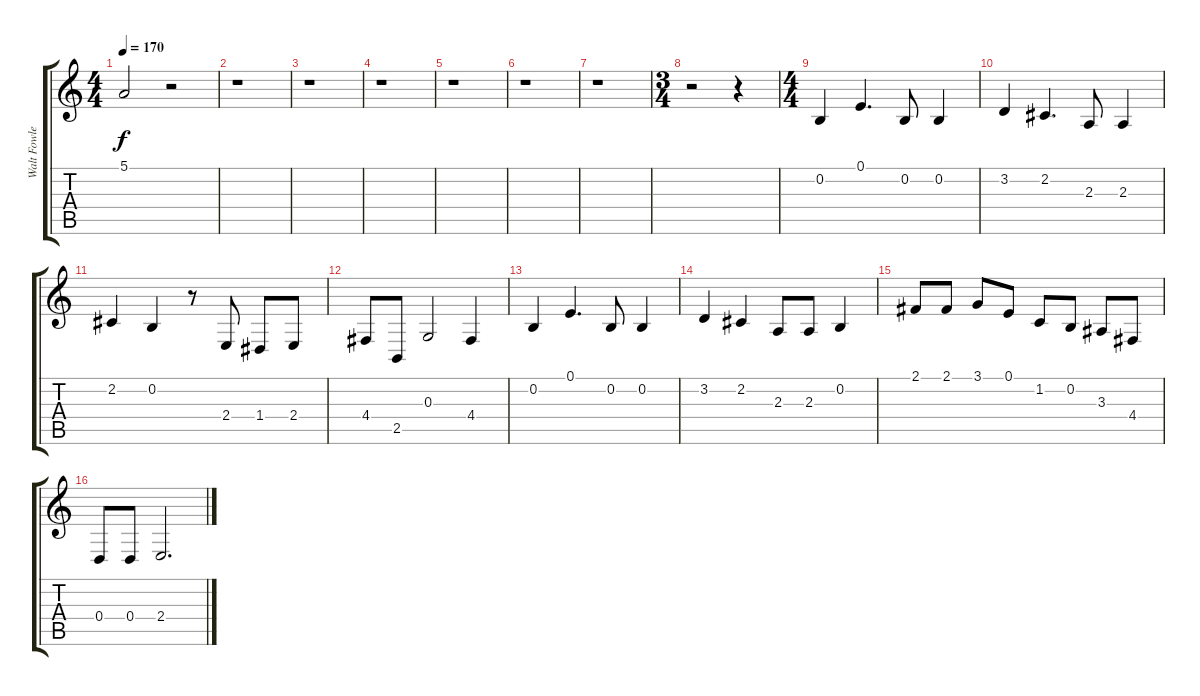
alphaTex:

\track ("Walt Fowler - Trumpet" "Walt Fowle") {instrument trumpet}
\staff {score tabs}
\tuning (E4 B3 G3 D3 A2 E2) {hide}
\ts (4 4)
\tempo 170
\clef g2
\ks c
5.1.2{dy f instrument trumpet} r.2 |
r.1 |
r.1 |
r.1 |
r.1 |
r.1 |
r.1 |
\ts (3 4)
r.2 r.4 |
\ts (4 4)
0.2.4 0.1.4{d} 0.2.8 0.2.4 |
3.2.4 2.2.4{d} 2.3.8 2.3.4 |
2.2.4 0.2.4 r.8 2.4.8 1.4.8 2.4.8 |
4.4.8 2.5.8 0.3.2 4.4.4 |
0.2.4 0.1.4{d} 0.2.8 0.2.4 |
3.2.4 2.2.4 2.3.8 2.3.8 0.2.4 |
2.1.8 2.1.8 3.1.8 0.1.8 1.2.8 0.2.8 3.3.8 4.4.8 |
0.4.8 0.4.8 2.4.2{d}
